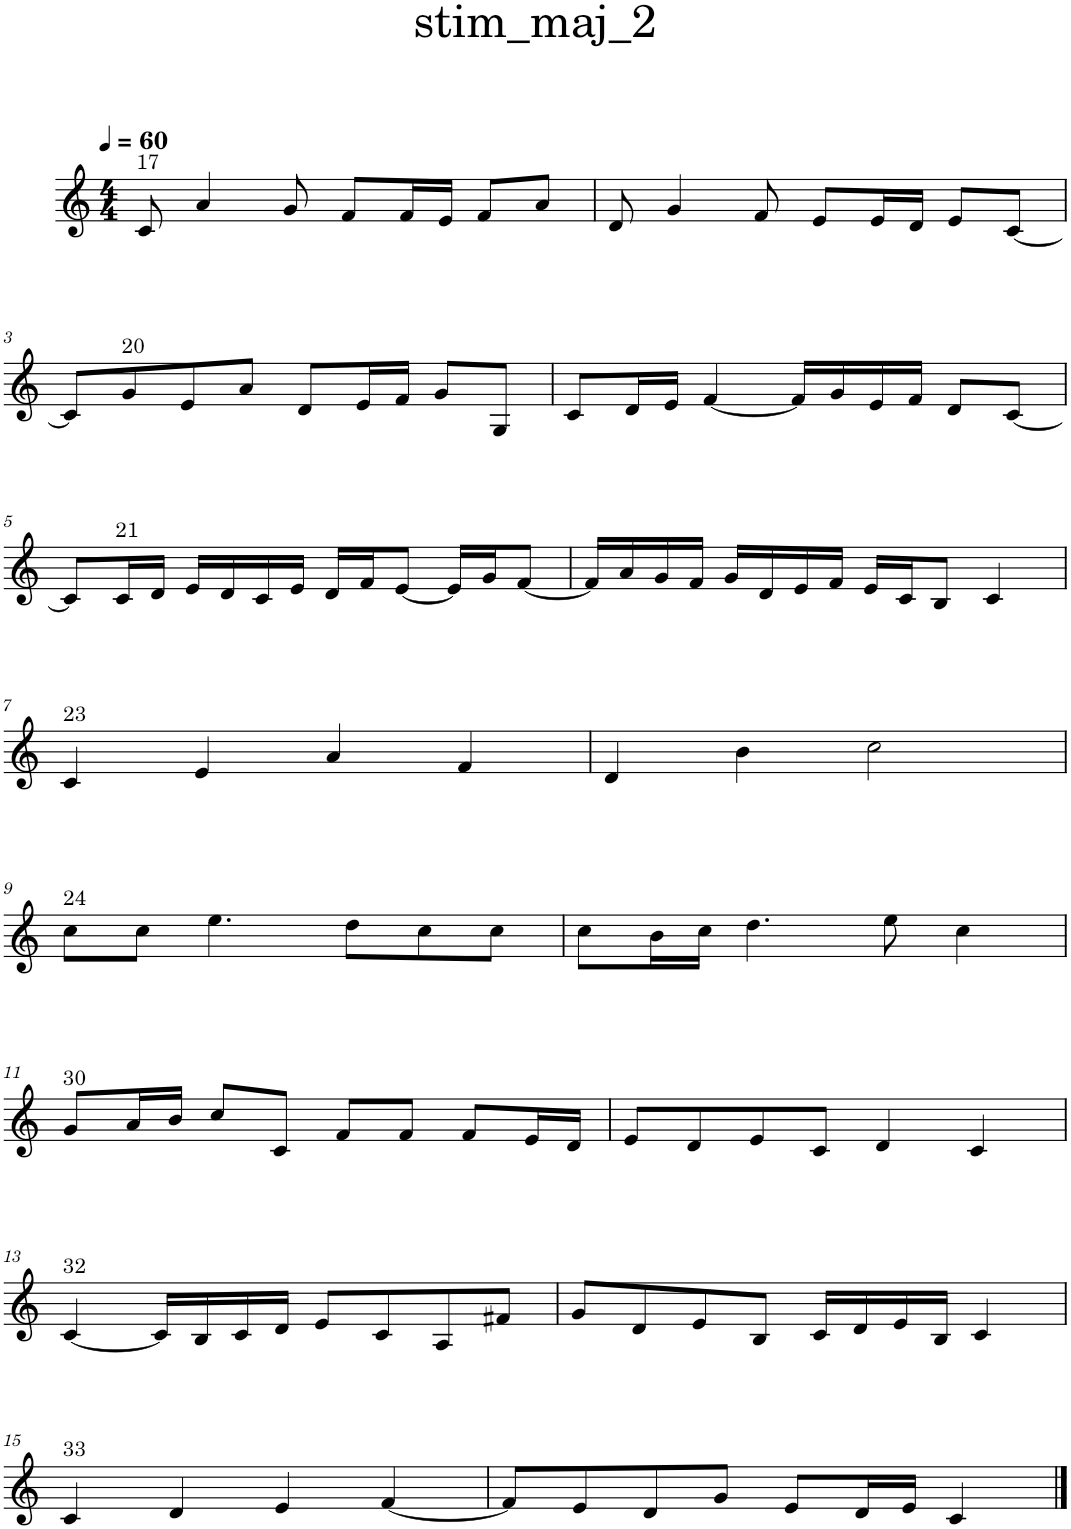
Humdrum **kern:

**kern
*part1
*staff1
*I"Piano
*I'Pno.
*clefG2
*k[]
*M4/4
*MM60
=1
!LO:TX:a:t=17
8c/
4a/
8g/
8f/L
16f/L
16e/JJ
8f/L
8a/J
=2
8d/
4g/
8f/
8e/L
16e/L
16d/JJ
8e/L
[8c/J
!!LO:LB:g=z
=3
8c/L]
!LO:TX:a:t=20
8g/
8e/
8a/J
8d/L
16e/L
16f/JJ
8g/L
8G/J
=4
8c/L
16d/L
16e/JJ
[4f/
16f/LL]
16g/
16e/
16f/JJ
8d/L
[8c/J
!!LO:LB:g=z
=5
8c/L]
!LO:TX:a:t=21
16c/L
16d/JJ
16e/LL
16d/
16c/
16e/JJ
16d/LL
16f/J
[8e/J
16e/LL]
16g/J
[8f/J
=6
16f/LL]
16a/
16g/
16f/JJ
16g/LL
16d/
16e/
16f/JJ
16e/LL
16c/J
8B/J
4c/
!!LO:LB:g=z
=7
!LO:TX:a:t=23
4c/
4e/
4a/
4f/
=8
4d/
4b\
2cc\
!!LO:LB:g=z
=9
!LO:TX:a:t=24
8cc\L
8cc\J
4.ee\
8dd\L
8cc\
8cc\J
=10
8cc\L
16b\L
16cc\JJ
4.dd\
8ee\
4cc\
!!LO:LB:g=z
=11
!LO:TX:a:t=30
8g/L
16a/L
16b/JJ
8cc/L
8c/J
8f/L
8f/J
8f/L
16e/L
16d/JJ
=12
8e/L
8d/
8e/
8c/J
4d/
4c/
!!LO:LB:g=z
=13
!LO:TX:a:t=32
[4c/
16c/LL]
16B/
16c/
16d/JJ
8e/L
8c/
8A/
8f#X/J
=14
8g/L
8d/
8e/
8B/J
16c/LL
16d/
16e/
16B/JJ
4c/
!!LO:LB:g=z
=15
!LO:TX:a:t=33
4c/
4d/
4e/
[4f/
=16
8f/L]
8e/
8d/
8g/J
8e/L
16d/L
16e/JJ
4c/
==
*-
